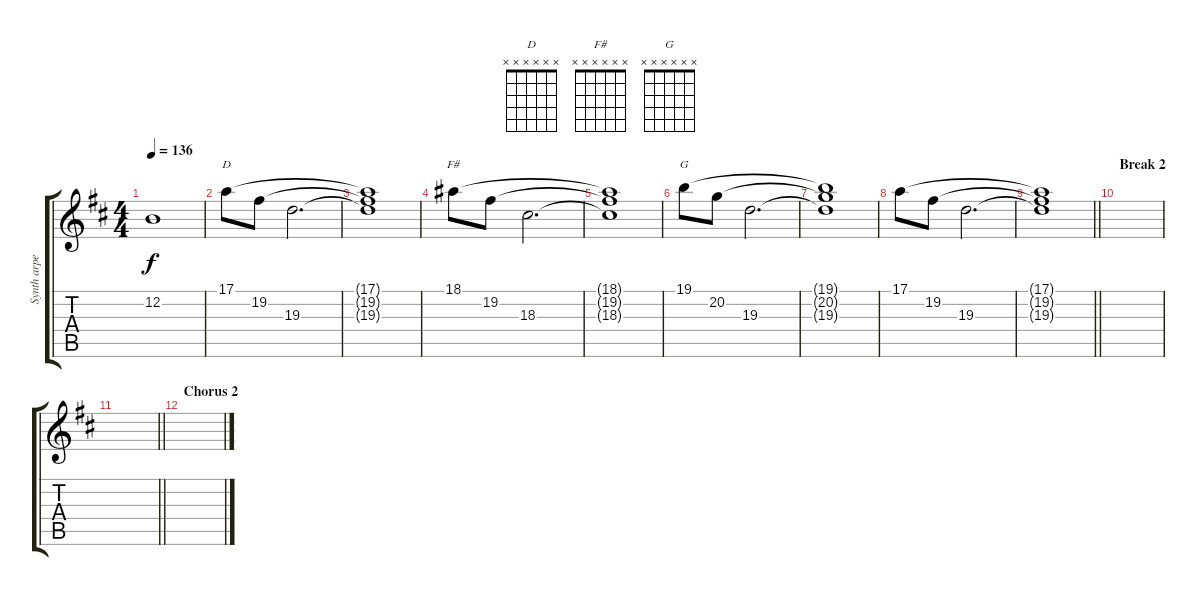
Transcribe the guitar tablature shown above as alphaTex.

\track ("Synth arpeggios" "Synth arpe") {instrument pad3polysynth}
\staff {score tabs}
\tuning (E4 B3 G3 D3 A2 E2) {hide}
\chord ("D" x x x x x x)
\chord ("F#" x x x x x x)
\chord ("G" x x x x x x)
\ts (4 4)
\tempo 136
\clef g2
\ks d
12.2{t}.1{dy f} |
17.1.8{ch "D" volume 11} 19.2.8{volume 9} 19.3.2{d volume 7} |
(17.1{t} 19.2{t} 19.3{t}).1{volume 11} |
18.1.8{ch "F#" volume 11} 19.2.8{volume 9} 18.3.2{d volume 7} |
(18.1{t} 19.2{t} 18.3{t}).1{volume 11} |
19.1.8{ch "G" volume 11} 20.2.8{volume 9} 19.3.2{d volume 7} |
(19.1{t} 20.2{t} 19.3{t}).1{volume 11} |
17.1.8{volume 11} 19.2.8{volume 9} 19.3.2{d volume 7} |
\barLineRight lightlight
(17.1{t} 19.2{t} 19.3{t}).1 |
\section ("" "Break 2")
|
\barLineRight lightlight
|
\section ("" "Chorus 2")
